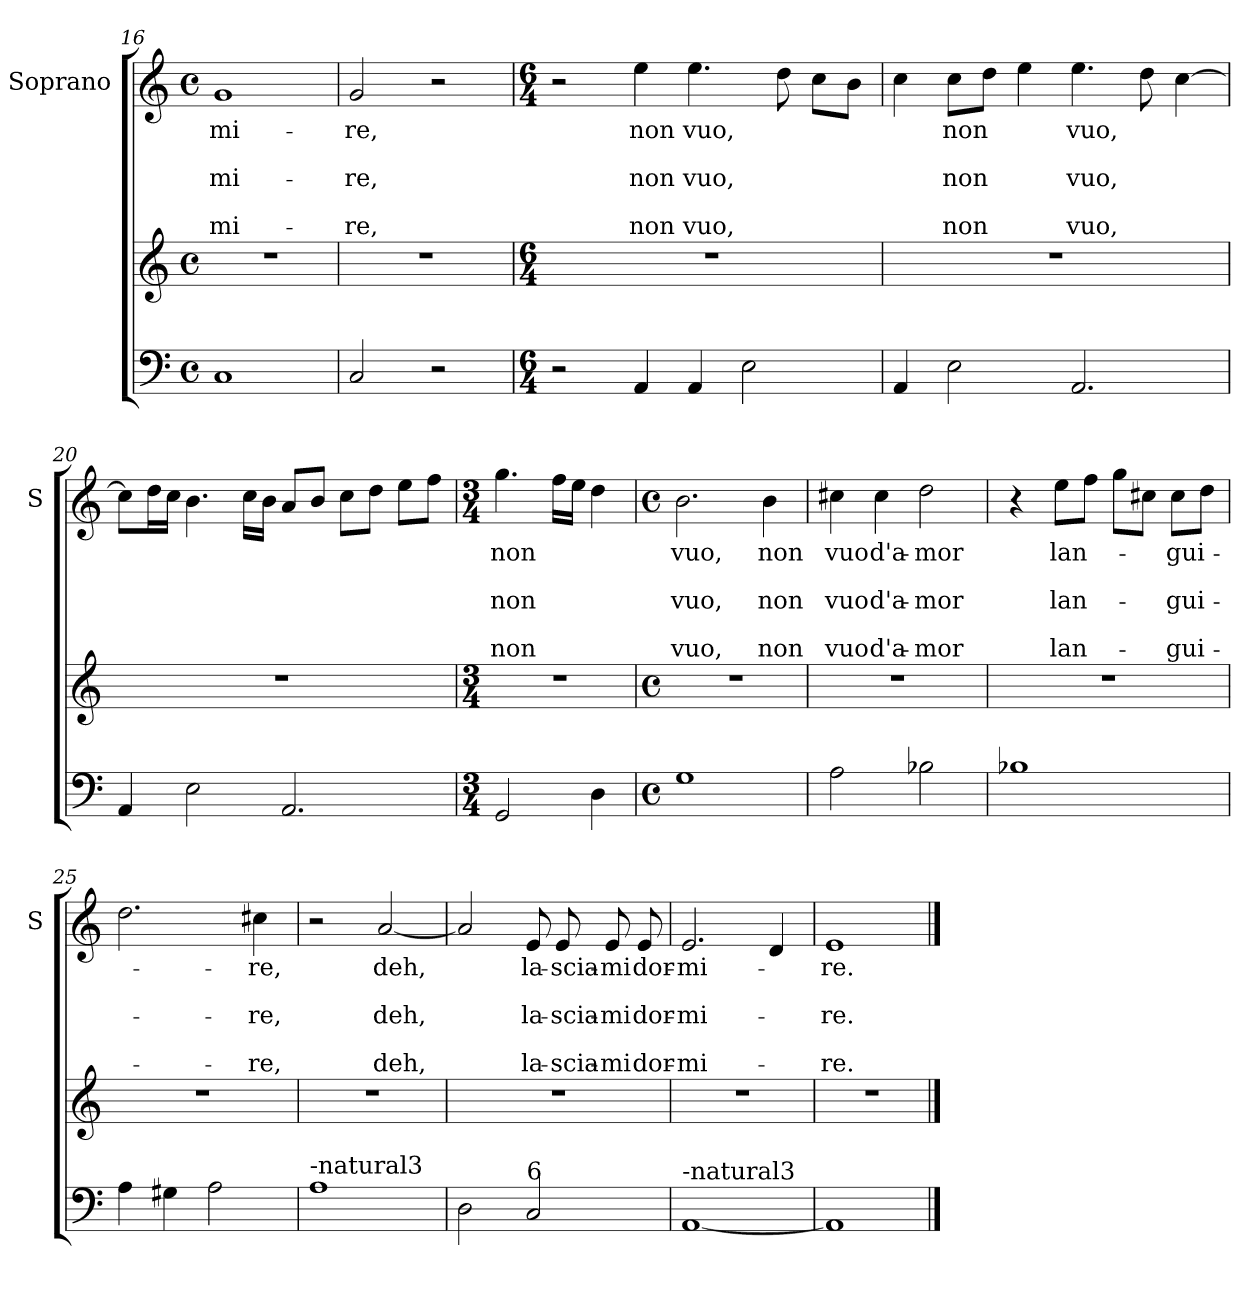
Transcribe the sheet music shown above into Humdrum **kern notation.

**kern	**kern	**kern	**text	**text	**text	**text	**text
*part2	*part2	*part1	*part1	*part1	*part1	*part1	*part1
*staff3	*staff2	*staff1	*staff1	*staff1	*staff1	*staff1	*staff1
*	*	*I"Soprano	*	*	*	*	*
*	*	*I'S	*	*	*	*	*
*clefF4	*clefG2	*clefG2	*	*	*	*	*
*k[]	*k[]	*k[]	*	*	*	*	*
*C:	*C:	*C:	*	*	*	*	*
*M4/4	*M4/4	*M4/4	*	*	*	*	*
*met(c)	*met(c)	*met(c)	*	*	*	*	*
=16	=16	=16	=16	=16	=16	=16	=16
!	!	!	!LO:LY:b	!	!LO:LY:b	!	!LO:LY:b
1C	1r	1g	-mi-	.	-mi-	.	-mi-
=17	=17	=17	=17	=17	=17	=17	=17
!	!	!	!LO:LY:b	!	!LO:LY:b	!	!LO:LY:b
2C/	1r	2g/	-re,	.	-re,	.	-re,
2r	.	2r	.	.	.	.	.
!!LO:LB:g=z
=18	=18	=18	=18	=18	=18	=18	=18
*M6/4	*M6/4	*M6/4	*	*	*	*	*
2r	1.r	2r	.	.	.	.	.
!	!	!	!LO:LY:b	!	!LO:LY:b	!	!LO:LY:b
4AA/	.	4ee\	non	.	non	.	non
!	!	!	!LO:LY:b	!	!LO:LY:b	!	!LO:LY:b
4AA/	.	4.ee\	vuo,	.	vuo,	.	vuo,
2E\	.	.	.	.	.	.	.
.	.	8dd\	.	.	.	.	.
.	.	8cc\L	.	.	.	.	.
.	.	8b\J	.	.	.	.	.
=19	=19	=19	=19	=19	=19	=19	=19
4AA/	1.r	4cc\	.	.	.	.	.
!	!	!	!LO:LY:b	!	!LO:LY:b	!	!LO:LY:b
2E\	.	8cc\L	non	.	non	.	non
.	.	8dd\J	.	.	.	.	.
.	.	4ee\	.	.	.	.	.
!	!	!	!LO:LY:b	!	!LO:LY:b	!	!LO:LY:b
2.AA/	.	4.ee\	vuo,	.	vuo,	.	vuo,
.	.	8dd\	.	.	.	.	.
.	.	[4cc\	.	.	.	.	.
=20	=20	=20	=20	=20	=20	=20	=20
4AA/	1.r	8cc\L]	.	.	.	.	.
.	.	16dd\L	.	.	.	.	.
.	.	16cc\JJ	.	.	.	.	.
2E\	.	4.b\	.	.	.	.	.
.	.	16cc\LL	.	.	.	.	.
.	.	16b\JJ	.	.	.	.	.
2.AA/	.	8a/L	.	.	.	.	.
.	.	8b/J	.	.	.	.	.
.	.	8cc\L	.	.	.	.	.
.	.	8dd\J	.	.	.	.	.
.	.	8ee\L	.	.	.	.	.
.	.	8ff\J	.	.	.	.	.
!!LO:PB:g=z
=21	=21	=21	=21	=21	=21	=21	=21
*M3/4	*M3/4	*M3/4	*	*	*	*	*
!	!	!	!LO:LY:b	!	!LO:LY:b	!	!LO:LY:b
2GG/	2.r	4.gg\	non	.	non	.	non
.	.	16ff\LL	.	.	.	.	.
.	.	16ee\JJ	.	.	.	.	.
4D\	.	4dd\	.	.	.	.	.
=22	=22	=22	=22	=22	=22	=22	=22
*M4/4	*M4/4	*M4/4	*	*	*	*	*
*met(c)	*met(c)	*met(c)	*	*	*	*	*
!	!	!	!LO:LY:b	!	!LO:LY:b	!	!LO:LY:b
1G	1r	2.b\	vuo,	.	vuo,	.	vuo,
!	!	!	!LO:LY:b	!	!LO:LY:b	!	!LO:LY:b
.	.	4b\	non	.	non	.	non
=23	=23	=23	=23	=23	=23	=23	=23
!	!	!	!LO:LY:b	!	!LO:LY:b	!	!LO:LY:b
2A\	1r	4cc#X\	vuo	.	vuo	.	vuo
!	!	!	!LO:LY:b	!	!LO:LY:b	!	!LO:LY:b
.	.	4cc#\	d'a-	.	d'a-	.	d'a-
!	!	!	!LO:LY:b	!	!LO:LY:b	!	!LO:LY:b
2B-X\	.	2dd\	-mor	.	-mor	.	-mor
=24	=24	=24	=24	=24	=24	=24	=24
1B-X	1r	4r	.	.	.	.	.
!	!	!	!LO:LY:b	!	!LO:LY:b	!	!LO:LY:b
.	.	8ee\L	lan-	.	lan-	.	lan-
.	.	8ff\J	.	.	.	.	.
.	.	8gg\L	.	.	.	.	.
.	.	8cc#X\J	.	.	.	.	.
!	!	!	!LO:LY:b	!	!LO:LY:b	!	!LO:LY:b
.	.	8cc#\L	-gui-	.	-gui-	.	-gui-
.	.	8dd\J	.	.	.	.	.
!!LO:LB:g=z
=25	=25	=25	=25	=25	=25	=25	=25
4A\	1r	2.dd\	.	.	.	.	.
4G#X\	.	.	.	.	.	.	.
2A\	.	.	.	.	.	.	.
!	!	!	!LO:LY:b	!	!LO:LY:b	!	!LO:LY:b
.	.	4cc#X\	-re,	.	-re,	.	-re,
=26	=26	=26	=26	=26	=26	=26	=26
!LO:TX:a:t=-natural3	!	!	!	!	!	!	!
1A	1r	2r	.	.	.	.	.
!	!	!	!LO:LY:b	!	!LO:LY:b	!	!LO:LY:b
.	.	[2a/	deh,	.	deh,	.	deh,
=27	=27	=27	=27	=27	=27	=27	=27
2D\	1r	2a/]	.	.	.	.	.
!LO:TX:a:t=6	!	!	!	!	!	!	!
!	!	!	!LO:LY:b	!	!LO:LY:b	!	!LO:LY:b
2C/	.	8e/	la-	.	la-	.	la-
!	!	!	!LO:LY:b	!	!LO:LY:b	!	!LO:LY:b
.	.	8e/	-scia-	.	-scia-	.	-scia-
!	!	!	!LO:LY:b	!	!LO:LY:b	!	!LO:LY:b
.	.	8e/	-mi	.	-mi	.	-mi
!	!	!	!LO:LY:b	!	!LO:LY:b	!	!LO:LY:b
.	.	8e/	dor-	.	dor-	.	dor-
=28	=28	=28	=28	=28	=28	=28	=28
!LO:TX:a:t=-natural3	!	!	!	!	!	!	!
!	!	!	!LO:LY:b	!	!LO:LY:b	!	!LO:LY:b
[1AA	1r	2.e/	-mi-	.	-mi-	.	-mi-
.	.	4d/	.	.	.	.	.
=29	=29	=29	=29	=29	=29	=29	=29
!	!	!	!LO:LY:b	!	!LO:LY:b	!	!LO:LY:b
1AA]	1r	1e	-re.	.	-re.	.	-re.
==	==	==	==	==	==	==	==
*-	*-	*-	*-	*-	*-	*-	*-
